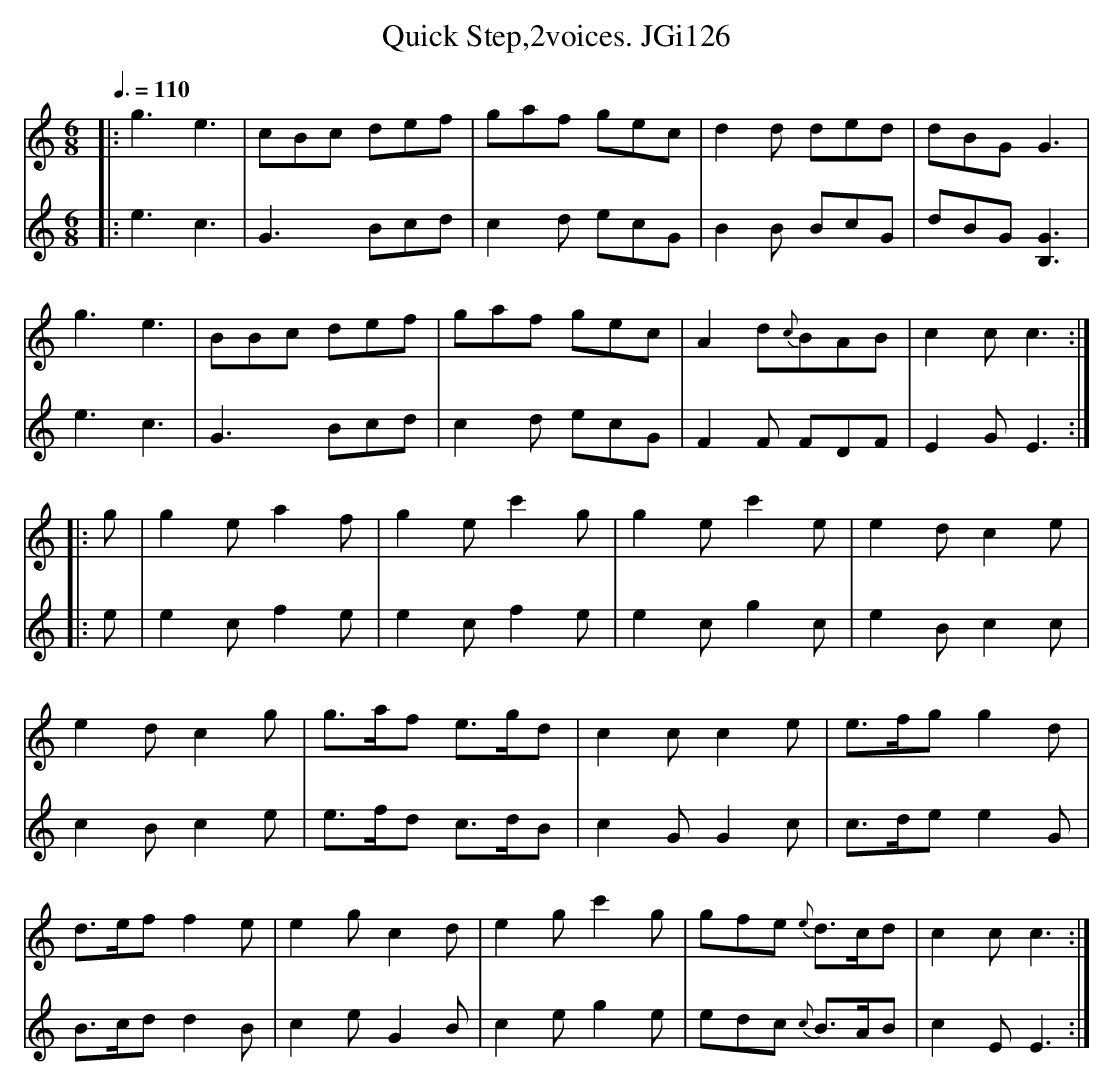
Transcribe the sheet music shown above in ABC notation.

X:1
T:Quick Step,2voices. JGi126
M:6/8
L:1/8
Q:3/8=110
K:C
[V:1]|:g3e3|cBc def|gaf gec|d2d ded|dBG G3|
[V:2]|:e3c3|G3Bcd|c2d ecG|B2B BcG|dBG [GB,]3|
[V:1]g3e3|BBc def|gaf gec|A2d{c}BAB|c2cc3:|
[V:2]e3c3|G3Bcd|c2d ecG|F2F FDF|E2GE3:|
[V:1]|:g|g2ea2f|g2ec'2g|g2ec'2e|e2dc2e|
[V:2]|:e|e2cf2e|e2cf2e|e2cg2c|e2Bc2c|
[V:1]e2dc2g|g>af e>gd|c2cc2e|e>fg g2d|
[V:2]c2Bc2e|e>fd c>dB|c2GG2c|c>dee2G|
[V:1]d>ef f2e|e2gc2d|e2gc'2g|gfe {e}d>cd|c2cc3:|
[V:2]B>cd d2B|c2eG2B|c2eg2e|edc {c}B>AB|c2EE3:|
